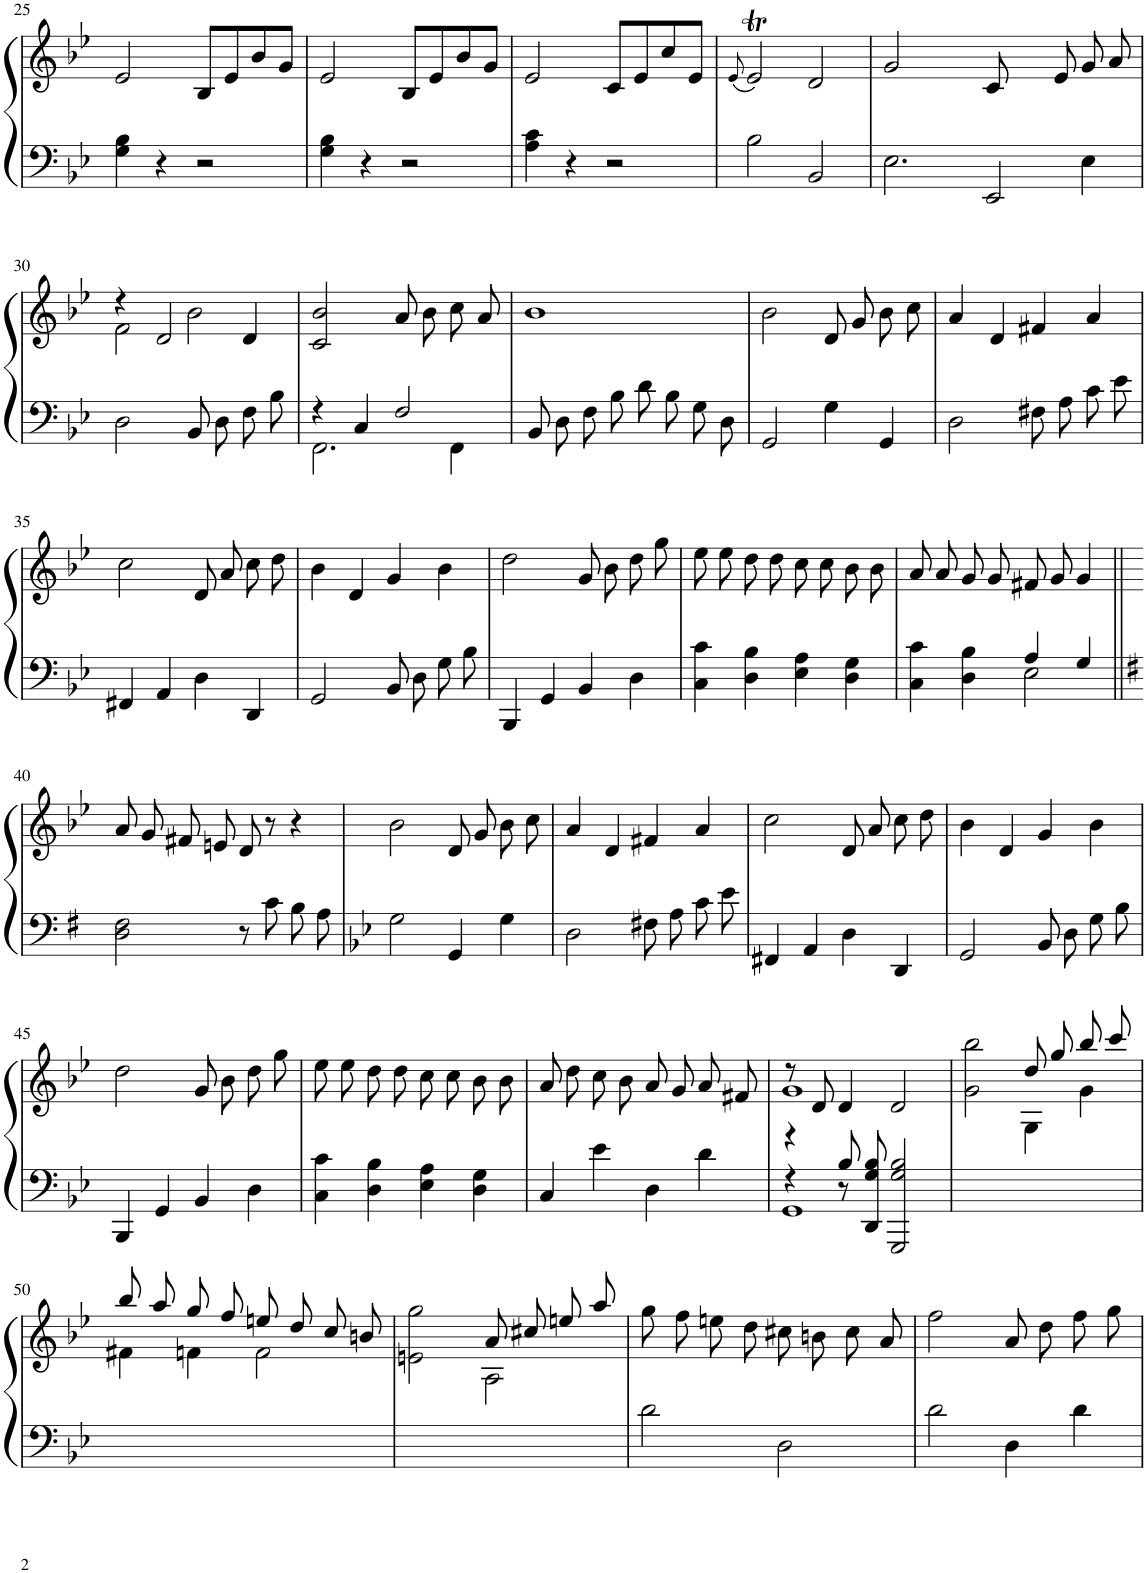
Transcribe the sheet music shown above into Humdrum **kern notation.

**kern	**kern
*part2	*part1
*staff2	*staff1
*I"Piano	*I"Piano
*I'Pno	*I'Pno
!!LO:PB:g=z
*clefF4	*clefG2
*k[b-e-]	*k[b-e-]
*M4/4	*
*met(c)	*
=25	=25
4G\ 4B-\	2e-/
4r	.
2r	8B-/L
.	8e-/
.	8b-/
.	8g/J
=26	=26
4G\ 4B-\	2e-/
4r	.
2r	8B-/L
.	8e-/
.	8b-/
.	8g/J
=27	=27
4A\ 4c\	2e-/
4r	.
2r	8c/L
.	8e-/
.	8cc/
.	8e-/J
=28	=28
.	(8qe-/
2B-\	2e-T/)
2BB-/	2d/
=29	=29
2.E-\	2g/
.	4ryy
[4EE-/	8c/
.	8ryy
4ryy	8ryy
.	8e-/
4E-\	8g/
.	8a/
!!LO:LB:g=z
=30	=30
*	*^
2D\	4r	2f\
.	8ryy	.
.	2d/	.
4EE-/]	.	2b-\
8BB-/	.	.
8D\	4d/	.
8F\	.	8ryy
8B-\	8ryy	8ryy
*	*v	*v
=31	=31
*^	*
4r	2.FF\	2c/ 2b-/
4C/	.	.
2F/	.	8a/
.	.	8b-\
.	4FF\	8cc\
.	.	8a/
*v	*v	*
=32	=32
8BB-/L	1b-
8D/J	.
8F\L	.
8B-\J	.
8d\L	.
8B-\J	.
8G\L	.
8D\J	.
=33	=33
2GG/	2b-\
4G\	8d/
.	8g/
4GG/	8b-\
.	8cc\
=34	=34
2D\	4a/
.	4d/
8F#X\L	4f#X/
8A\J	.
8c\L	4a/
8e-\J	.
!!LO:LB:g=z
=35	=35
4FF#X/	2cc\
4AA/	.
4D\	8d/
.	8a/
4DD/	8cc\
.	8dd\
=36	=36
2GG/	4b-\
.	4d/
8BB-/L	4g/
8D/J	.
8G\L	4b-\
8B-\J	.
=37	=37
4BBB-/	2dd\
4GG/	.
4BB-/	8g/
.	8b-\
4D\	8dd\
.	8gg\
=38	=38
4C\ 4c\	8ee-\
.	8ee-\
4D\ 4B-\	8dd\
.	8dd\
4E-\ 4A\	8cc\
.	8cc\
4D\ 4G\	8b-\
.	8b-\
=39	=39
*^	*
4C\ 4c\	2ryy	8a/
.	.	8a/
4D\ 4B-\	.	8g/
.	.	8g/
4A/	2E-\	8f#X/
.	.	8g/
4G/	.	4g/
*v	*v	*
!!LO:LB:g=z
=40||	=40||
*k[f#]	*
2D\ 2F#\	8a/
.	8g/
.	8f#X/
.	8en/
8r	8d/
8c\	8r
8B\L	4r
8A\J	.
=41	=41
*k[b-e-]	*
2G\	2b-\
4GG/	8d/
.	8g/
4G\	8b-\
.	8cc\
=42	=42
2D\	4a/
.	4d/
8F#X\L	4f#X/
8A\J	.
8c\L	4a/
8e-\J	.
=43	=43
4FF#X/	2cc\
4AA/	.
4D\	8d/
.	8a/
4DD/	8cc\
.	8dd\
=44	=44
2GG/	4b-\
.	4d/
8BB-/L	4g/
8D/J	.
8G\L	4b-\
8B-\J	.
!!LO:LB:g=z
=45	=45
4BBB-/	2dd\
4GG/	.
4BB-/	8g/
.	8b-\
4D\	8dd\
.	8gg\
=46	=46
4C\ 4c\	8ee-\
.	8ee-\
4D\ 4B-\	8dd\
.	8dd\
4E-\ 4A\	8cc\
.	8cc\
4D\ 4G\	8b-\
.	8b-\
=47	=47
4C/	8a/
.	8dd\
4e-\	8cc\
.	8b-\
4D\	8a/
.	8g/
4d\	8a/
.	8f#X/
=48	=48
*^	*^
*	*^	*	*
4r	4r	1GG	8r	1g
.	.	.	8d/	.
8B-\L	8r	.	4d/	.
8DD\ 8G\ 8B-\J	2ryy	.	.	.
2GGG/ 2G/ 2B-/	.	.	2d/	.
.	8ryy	.	.	.
*v	*v	*v	*	*
=49	=49	=49
1ryy	2g\ 2bb-\	2ryy
.	8dd/	4G\
.	8gg/	.
.	8bb-/	4g\
.	8ccc/	.
!!LO:LB:g=z	!!
=50	=50	=50
1ryy	8bb-/	4f#X\
.	8aa/	.
.	8gg/	4fn\
.	8ff/	.
.	8een/	2f\
.	8dd/	.
.	8cc/	.
.	8bn/	.
=51	=51	=51
1ryy	2en\ 2gg\	2ryy
.	8a/	2A\
.	8cc#X/	.
.	8een/	.
.	8aa/	.
*	*v	*v
=52	=52
2d\	8gg\
.	8ff\
.	8een\
.	8dd\
2D\	8cc#X\
.	8bn\
.	8cc#\
.	8a/
=53	=53
2d\	2ff\
4D\	8a/
.	8dd\
4d\	8ff\
.	8gg\
=	=
*-	*-
